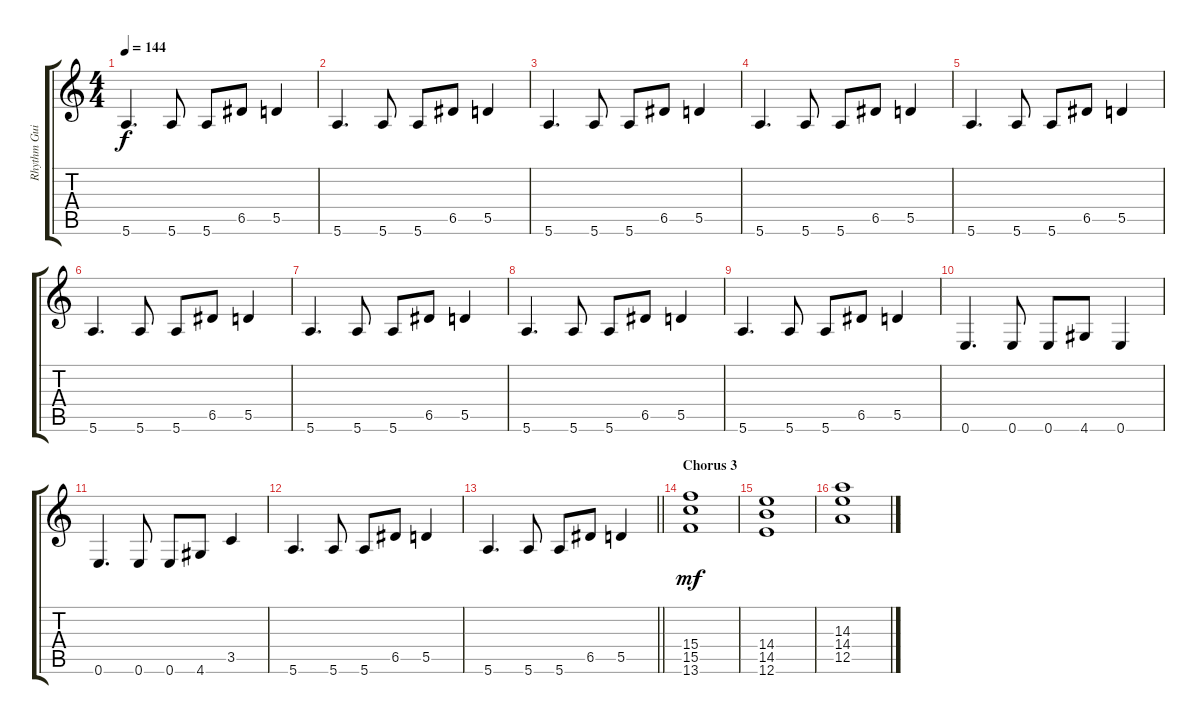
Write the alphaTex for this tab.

\track ("Rhythm Guitar" "Rhythm Gui") {instrument distortionguitar}
\staff {score tabs}
\tuning (E4 B3 G3 D3 A2 E2) {hide}
\ts (4 4)
\tempo 144
\clef g2
\ks c
5.6.4{d dy f} 5.6.8 5.6.8 6.5.8 5.5.4 |
5.6.4{d} 5.6.8 5.6.8 6.5.8 5.5.4 |
5.6.4{d} 5.6.8 5.6.8 6.5.8 5.5.4 |
5.6.4{d} 5.6.8 5.6.8 6.5.8 5.5.4 |
5.6.4{d} 5.6.8 5.6.8 6.5.8 5.5.4 |
5.6.4{d} 5.6.8 5.6.8 6.5.8 5.5.4 |
5.6.4{d} 5.6.8 5.6.8 6.5.8 5.5.4 |
5.6.4{d} 5.6.8 5.6.8 6.5.8 5.5.4 |
5.6.4{d} 5.6.8 5.6.8 6.5.8 5.5.4 |
0.6.4{d} 0.6.8 0.6.8 4.6.8 0.6.4 |
0.6.4{d} 0.6.8 0.6.8 4.6.8 3.5.4 |
5.6.4{d} 5.6.8 5.6.8 6.5.8 5.5.4 |
\barLineRight lightlight
5.6.4{d} 5.6.8 5.6.8 6.5.8 5.5.4 |
\section ("" "Chorus 3")
(15.4 15.5 13.6).1{dy mf} |
(14.4 14.5 12.6).1 |
(14.3 14.4 12.5).1
